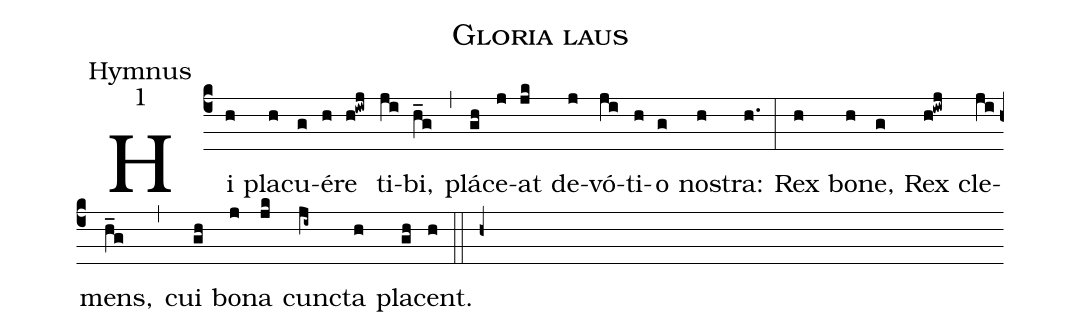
name: Gloria laus;
office-part: Hymnus;
mode: 1;
%%
(c4)
Hi(h) pla(h)cu(g)é(h)re(h!iwj) ti(ji)bi,(h_g) (,)
plá(gh)ce(j)at(jk) de(j)vó(ji)ti(h)o(g) no(h)stra:(h.) (:)
Rex(h) bo(h)ne,(g) Rex(h!iwj) cle(ji)mens,(h_g) (,)
cui(gh) bo(j)na(jk) cunc(ji~)ta(h) pla(gh)cent.(h) (::) (h+)
